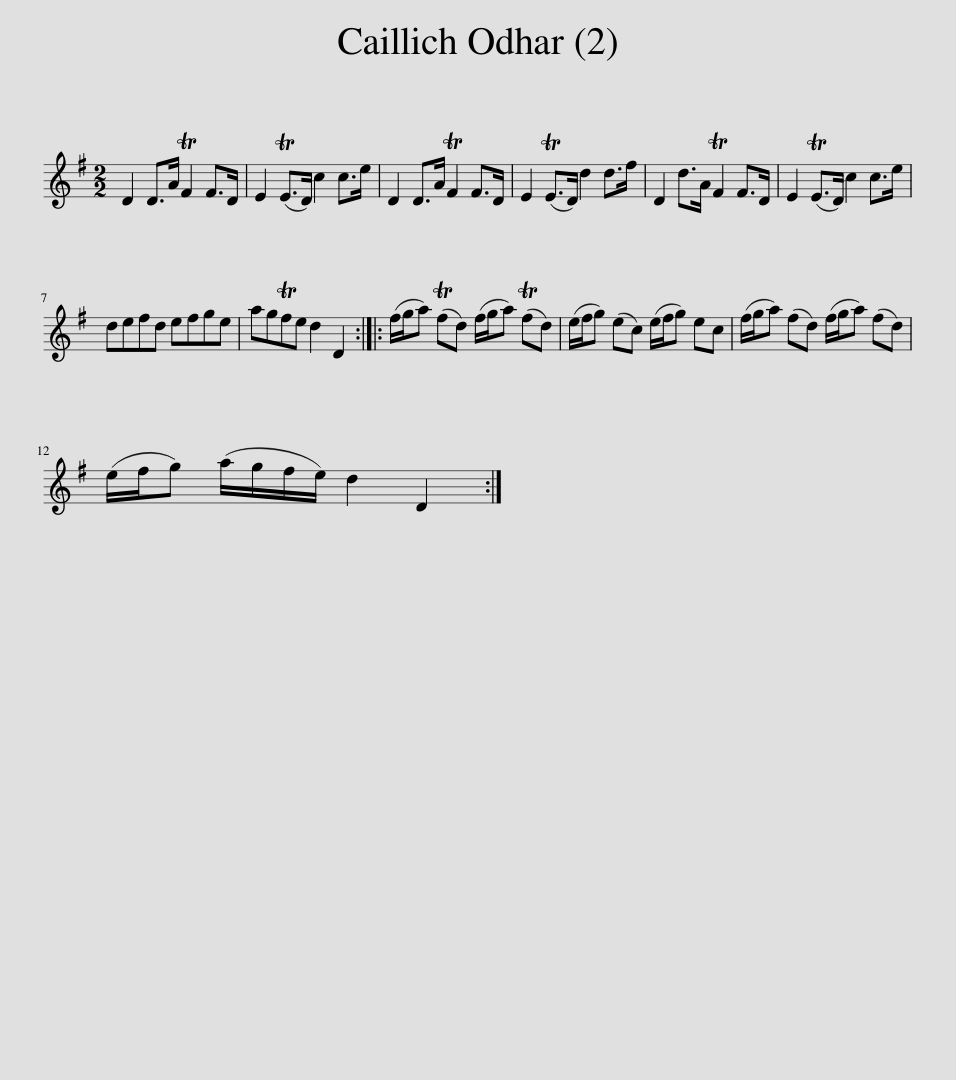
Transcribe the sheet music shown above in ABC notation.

X:1
L:1/8
M:2/2
I:linebreak $
K:G
V:1 treble
V:1
 D2 D>A TF2 F>D | E2 (TE>D) c2 c>e | D2 D>A TF2 F>D | E2 (TE>D) d2 d>f | D2 d>A TF2 F>D | %5
 E2 (TE>D) c2 c>e |$ defd efge | agTfe d2 D2 :: (f/g/a) (Tfd) (f/g/a) (Tfd) | (e/f/g) (ec) (e/f/g) ec | %10
 (f/g/a) (fd) (f/g/a) (fd) |$ (e/f/g) (a/g/f/e/) d2 D2 :| %12
